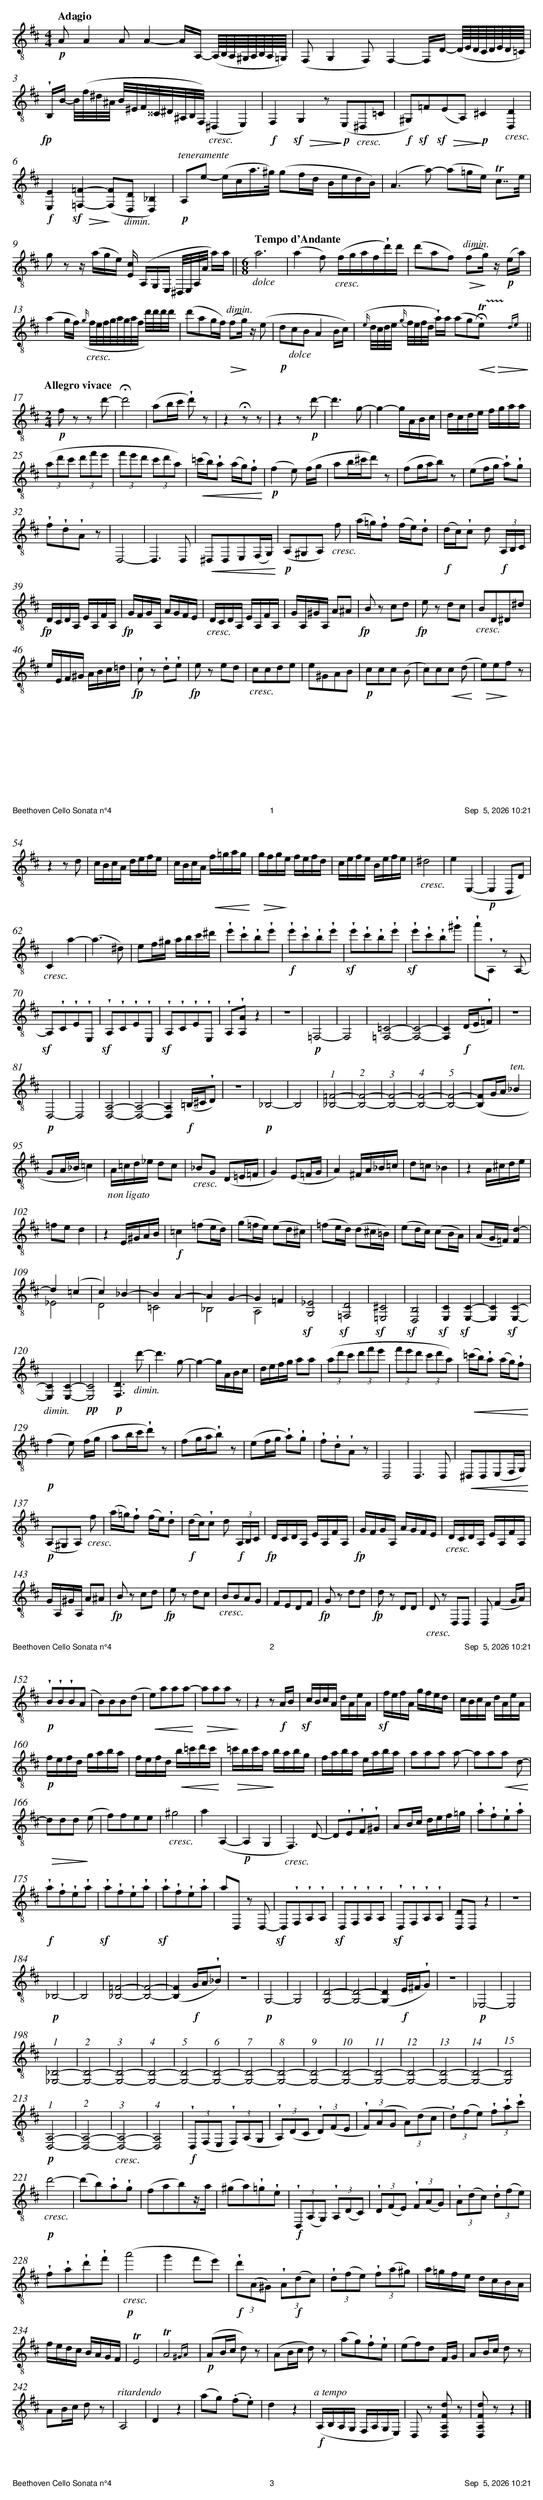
X:1
M:4/4
L:1/8
Q:"Adagio"
K:Dmaj clef=treble_8
!p! A, A,2 A, A,2- A,/2A,,/2- (A,,/8B,,/8A,,/8^G,,/8A,,/8B,,/8A,,/8=G,,/8) | (F,, G,,2 F,,) F,,2- F,,/2D,/2- (D,/8E,/8D,/8C,/8D,/8E,/8D,/8=C,/8) |
!fp!!wedge!B,,/2B,/2- B,/4(F/4^D/4^A,/4 B,/4^E,/4F,/4^^C,/4^D,/4^A,,/4B,,/4F,,/4) "_cresc."(^D,,2 E,,2) |!f! F,,2 !sf!!>(!G,,2 z !>)!!p!(E,,"_cresc."^D,,=C, | !f!^G,,)!sf!=F,(!sf!!>(!E,A,,) !>)!!p!^C,2 "_cresc."[D,,D,]2 |
!f![E,,E,]2 !sf!!>(![=F,,=F,]2- !>)!([F,,F,]"_dimin."[D,,D,] [D,,_B,,]2) | !p!"^teneramente"A,,E- (E/2C/2A/2>^G/2) (GF/2D/2 B,/2E/2D/2B,/2) | (A,3 A-) (A=G/2E/2) !trill!C7/4E/4 |
G z z/2 (A/2G/2E/2) [E,C]/2 (A,,/2G,,/2E,,/2 ^D,,/4E,,/4A,,/4A,/4 A/2)A/2 ||[M:6/8][Q:"Tempo d'Andante"] "_dolce"A6 | (A2 F) ("_cresc."F/2G/2A/2F/2!wedge!d/2)d/2 | (dAF) !>(!("^dimin."F!>)!G/2) z/2 !p!(E/2A/2) |
(A2 G/2F/2) ({G/2}"_cresc."F/4E/4F/4G/4A/4G/4A/4F/4 d/4)d/4d/4d/4 | (dAG/2F/2) !>(!("^dimin."F!>)!G/2) z/2 (E | !p!D"_dolce"CB, A,2 B,/2C/2) | ('{E/2}D/4C/4D/4E/4 {G/2}F/4E/4F/4D/4 !wedge!A/2)A/2 (AG!<(!!fermata!!trill!!trill(!E) !<)!!>(!y !trill)!y !>)!{DE}||
[Q:"Allegro vivace"][M:2/4]!p!F z z d- | !fermata!d4 | (AB/2c/2 !wedge!d) z | z2 !fermata!z z | z2 z !p!d- | d3 G- | G2- G/2A,/2B,/2C/2 | D/2C/2D/2E/2 F/2G/2A/2A/2 |
(3(Adc (3dfe | (3fed (3cdA) | !<(!(=c/2B/2)!wedge!A (A/2G/2)!wedge!F !<)!| !p!(F2 E) (F/2G/2 | AB/2^c/2d) z | (FG/2A/2B) z | (EF/2G/2 !wedge!A)!wedge!G |
!wedge!F!wedge!D!wedge!A, z | D,,4- | D,,3 D,, | !<(!^D,,D,,E,,(F,,/2G,,/2) !<)!| !p!(A,,^G,,A,,) "_cresc."F | (A/2=G/2)!wedge!F (F/2E/2)!wedge!D | !f!(D/2C/2)!wedge!C D !f!(3A,,/2B,,/2C,/2 |
!fp!D,/2C,/2D,/2A,,/2 E,/2A,,/2F,/2A,,/2 | !fp!G,/2F,/2G,/2A,,/2 A,/2G,/2F,/2E,/2 | "_cresc."D,/2C,/2D,/2A,,/2 E,/2A,,/2F,/2A,,/2 | G,/2A,,/2^G,/2A,,/2 A,^A, | !fp!B, z CD | !fp!E z DC | "_cresc."B,D,^D,^D |
E/2E,/2F,/2^G,/2 A,/2B,/2C/2=D/2 | !fp!!wedge!C z !wedge!D!wedge!E | !fp!E z ED | "_cresc."CCDE | E^G,A,B, | !p!CCC (B, | C)C!<(!C (D !<)!| !>(!E)E!>)!F z |
%%newpage
z2 z D | C/2B,/2C/2A,/2 D/2E/2F/2E/2 | C/2B,/2C/2A,/2 !<(!F/2=G/2A/2G/2 !<)!| !>(!G/2F/2G/2!>)!E/2 F/2E/2F/2D/2 | C/2E/2F/2E/2 B,/2E/2F/2E/2 | "_cresc."^D4 | E2 (E,,2- |!p! E,,2 D,,D,) |
"_cresc."C,2 A2- | (A3 ^D) | EF/2^G/2 A/2B/2c/2^d/2 | !wedge!e!wedge!c!wedge!B!wedge!e | !f!!wedge!e!wedge!c!wedge!B!wedge!e | !sf!!wedge!e!wedge!c!wedge!B!wedge!e | !sf!!wedge!e!wedge!c!wedge!B!wedge!^g | !wedge!a!wedge!A,, z A,,- |
!sf!A,,!wedge!C,!wedge!E,!wedge!E,, | !sf!!wedge!A,,!wedge!C,!wedge!E,!wedge!E,, | !sf!!wedge!A,,!wedge!C,!wedge!E,!wedge!E,, | !wedge!A,,!wedge![A,,A,] z2 | z4 |!p! =F,,4- | F,,4 | [=F,,=C,]4- | [F,,C,]4- | [F,,C,]2 !f!(D,/2E,/2!wedge!=F,) | z4 |
!p! D,,4- | D,,4 | [D,,A,,]4- | [D,,A,,]4- | [D,,A,,]2 !f!(=B,,/2^C,/2!wedge!D,) | z4 | !p!_B,,4- | B,,4 | "^1"[_B,,=F,]4- | "^2"[B,,F,]4- | "^3"[B,,F,]4- | "^4"[B,,F,]4- | "^5"[B,,F,]4- | ([B,,F,]G,/2A,/2 "^ten."_B,2 |
G,A,/2_B,/2 =C2) | "_non ligato"A,/2=C/2D/2_E/2 DC | "_cresc."_B,G, (D,=E,/2=F,/2 | G,2) (E,=F,/2G,/2 | A,2) ^F,/2A,/2_B,/2=C/2 | D=C _B,2 | z2 A,/2^C/2D/2E/2 |
=FE D2 | z2 E,/2^G,/2A,/2B,/2 | !f!=C2 (=FE/2D/2) | (G=F/2E/2) (ED/2^C/2) | (=FE/2D/2) (D^C/2=B,/2) | (ED/2C/2) (CB,/2A,/2) | (A,G,/2=F,/2) [F,D-']2 |
D2 (=C2 & _E,4 | C2) _B,2- & D,4 | B,2 A,2- & =C,4 | A,2 G,2- & _B,,4 | G,2 =F,2 & A,,4 | !sf![G,,_E,]4 | !sf![=F,,D,]4 | !sf![=E,,^C,]4 | !sf![D,,B,,]4 | !sf![E,,C,]2 !sf![E,,C,]2- | [E,,C,]2 !sf![E,,C,]2- |
"_dimin."[E,,C,]2 [E,,C,]2- | !pp![E,,C,]4 | !p![F,,D,]3 "_dimin."d- | d3 G- | G2- G/2A,/2B,/2C/2 | D/2E/2F/2G/2 AA | (3(Adc (3dfe | (3fed (3cdA) | !<(!(=c/2B/2)!wedge!A (A/2G/2)!wedge!F !<)!|
!p!(F2 E) (F/2G/2 | AB/2c/2!wedge!d) z | (FG/2A/2!wedge!B) z | (EF/2G/2 !wedge!A)!wedge!G | !wedge!F!wedge!D!wedge!A, z | D,,4 | D,,3 D,, | !<(!^D,,D,,(E,,F,,/2G,,/2) !<)!|
!p!(A,,^G,,A,,) "_cresc."F | (A/2=G/2)!wedge!F (F/2E/2)!wedge!D | !f!(D/2C/2)!wedge!C D !f!(3A,,/2B,,/2C,/2 | !fp!D,/2C,/2D,/2A,,/2 E,/2A,,/2F,/2A,,/2 | !fp!G,/2F,/2G,/2A,,/2 A,/2G,/2F,/2E,/2 | "_cresc."D,/2C,/2D,/2A,,/2 E,/2A,,/2F,/2A,,/2 |
G,/2A,,/2^G,/2A,,/2 A,^A, | !fp!B, z CD | !fp!E z DC | "_cresc."B,B,A,G, | F,E,D,F, | !fp!G, z DD | !fp!D z D,D, | "_cresc."D, z D,,D,, | D,, (F,2 G,/2A,/2) |
%%newpage
!p!!wedge!B,!wedge!B,!wedge!B,(A, | B,)B,B,(D | !<(!E)AAA- !<)!| !>(!AAA !>)!z | z2 z !f!A,/2B,/2 | !sf!C/2B,/2C/2A,/2 D/2A,/2E/2A,/2 | !sf!F/2E/2F/2A,/2 G/2F/2E/2D/2 | C/2B,/2C/2A,/2 D/2A,/2E/2A,/2 |
!p!F/2E/2F/2D/2 G/2A/2B/2A/2 | F/2E/2F/2D/2 !<(!B/2=c/2d/2c/2 !<)!| !>(!=c/2B/2c/2A/2 !>)!B/2A/2B/2G/2 | F/2A/2B/2A/2 E/2A/2B/2A/2 | AAA A- | AA!<(!A D- !<)!|
!>(!DDD !>)!(E | F)FEE | "_cresc."^G4 | A2 (A,,2- |!p! A,,2 G,,2 | "_cresc."F,,3) D,- | D,!wedge!E,!wedge!F,!wedge!^G, | A,B,/2C/2 D/2E/2F/2=G/2 | !wedge!A!wedge!F!wedge!E!wedge!A |
!f!!wedge!A!wedge!F!wedge!E!wedge!A | !sf!!wedge!A!wedge!F!wedge!E!wedge!A | !sf!!wedge!A!wedge!F!wedge!E!wedge!A | AD,, z D,,- | !sf!D,,!wedge!F,,!wedge!A,,!wedge!A,, | !sf!!wedge!D,,!wedge!F,,!wedge!A,,!wedge!A,, | !sf!!wedge!D,,!wedge!F,,!wedge!A,,!wedge!A,, | [D,,D,]D,, z2 | z4 |
!p!_B,,4- | B,,4 | [_B,,=F,]4- | [B,,F,]4- | ([B,,F,]2 !f!G,/2A,/2!wedge!_B,) | z4 | !p!G,,4- | G,,4 | [G,,D,]4- | [G,,D,]4- | ([G,,D,]2 !f!E,/2^F,/2!wedge!G,) | z4 | !p!_E,,4- | E,,4 |
"^1"[_E,,_B,,]4- | "^2"[E,,B,,]4- | "^3"[E,,B,,]4- | "^4"[E,,B,,]4- | "^5"[E,,B,,]4- | "^6"[E,,B,,]4- | "^7"[E,,B,,]4- | "^8"[E,,B,,]4- | "^9"[E,,B,,]4- | "^10"[E,,B,,]4- | "^11"[E,,B,,]4- | "^12"[E,,B,,]4- | "^13"[E,,B,,]4- | "^14"[E,,B,,]4- | "^15"[E,,B,,]4 |
!p!"^1"[D,,A,,]4- | "^2"[D,,A,,]4- | "^3""_cresc."[D,,A,,]4- | "^4"[D,,A,,]4 | !f!(3!wedge!D,,(F,,E,, (3!wedge!F,,)(A,,G,, | (3!wedge!A,,)(D,C, (3!wedge!D,)(F,E, | (3!wedge!F,)(A,G, (3A,)(DC | (3!wedge!D)(FE) (3!wedge!F!wedge!A!wedge!c |
!p!"_cresc."d4- | (dB)!wedge!A!wedge!G | (FAB)z/2A/2 | (^GA)!wedge!=G!wedge!E | !f!(3!wedge!D,,(A,,G,,) (3!wedge!A,,(D,C,) | (3!wedge!D,(F,E,) (3!wedge!F,(A,G,) | (3!wedge!A,(DC) (3!wedge!D(FE) |
!wedge!F!wedge!A!wedge!d!wedge!f | !p!"_cresc."(a4 | g2 fe) | !f!(3!wedge!d(A,^G,) (3!wedge!A,!f!(DC) | (3!wedge!D(FE) (3!wedge!F(A^G) | A/2=G/2F/2E/2 D/2C/2B,/2A,/2 |
F/2E/2D/2C/2 B,/2A,/2G,/2F,/2 | !trill!E,4 | !trill!A,4{^G,A,} | !p!(A,B,/2C/2 D) z | (A,B,/2C/2 D) z | (AG)!wedge!F!wedge!E | (EF)D F,/2G,/2 | A,B,/2C/2 D z |
A,B,/2C/2 D z | "^ritardendo"A,,4 | D,2 z2 | (AG) (.F.E) | D2 z2 | "^a tempo"(!f!A,,/2B,,/2A,,/2G,,/2 F,,/2A,,/2G,,/2E,,/2) | D,, z [D,,A,,F,D] z | [D,,A,,F,D] z z2 |]
